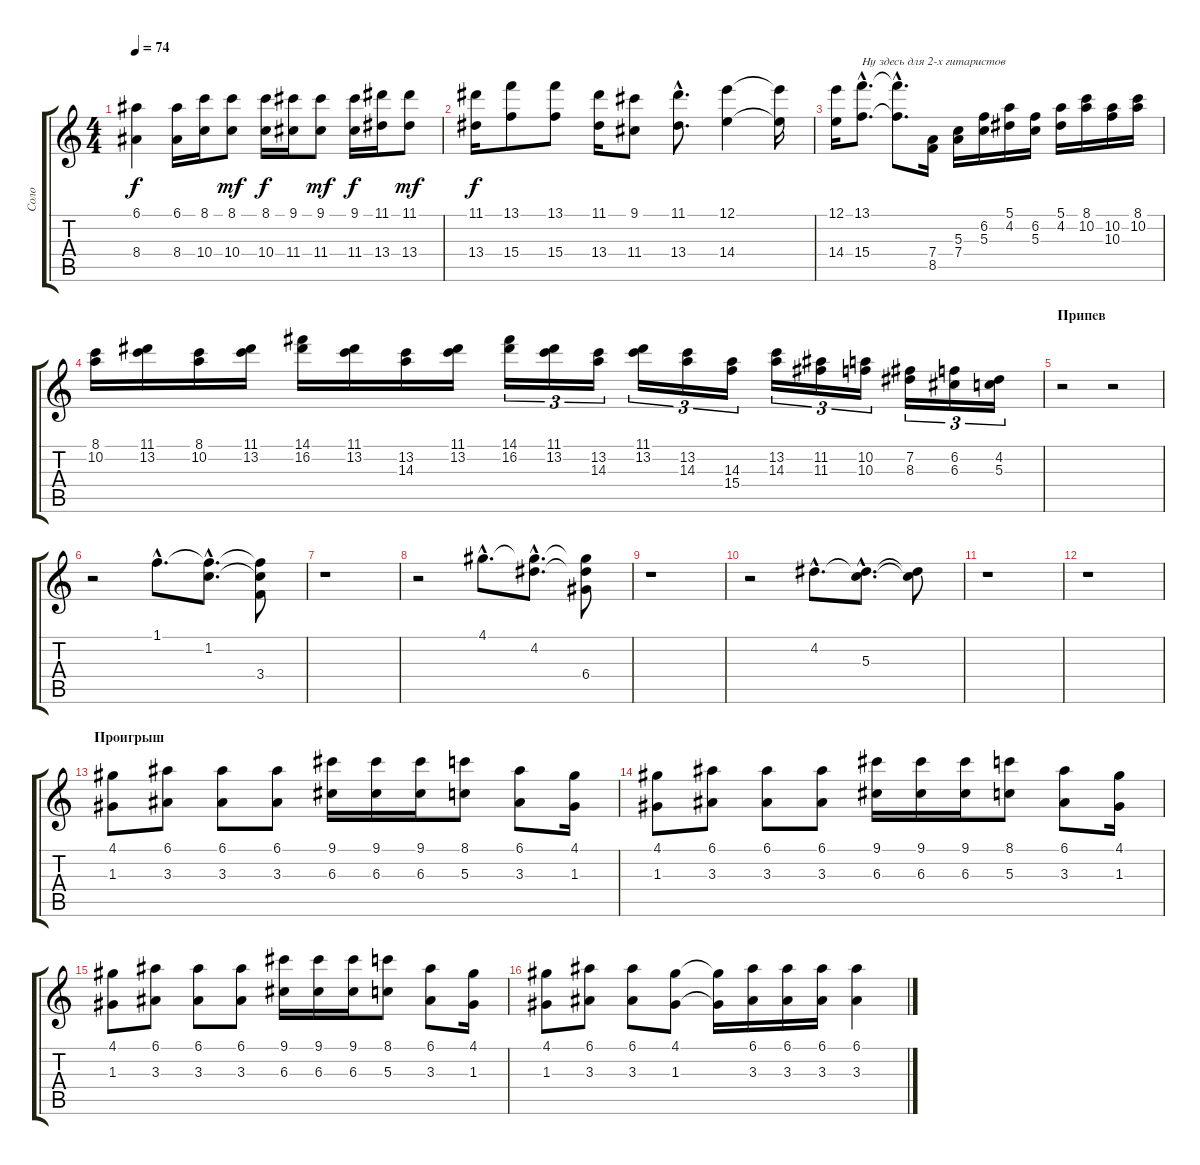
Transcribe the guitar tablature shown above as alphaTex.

\track ("Соло" "Соло") {instrument distortionguitar}
\staff {score tabs}
\tuning (E4 B3 G3 D3 A2 E2) {hide}
\ts (4 4)
\tempo 74
\clef g2
\ks c
(6.1 8.4).4{dy f} (6.1 8.4).16 (8.1 10.4).16 (8.1 10.4).8{dy mf} (8.1 10.4).16{dy f} (9.1 11.4).16 (9.1 11.4).8{dy mf} (9.1 11.4).16{dy f} (11.1 13.4).16 (11.1 13.4).8{dy mf} |
(11.1 13.4).16{dy f} (13.1 15.4).8 (13.1 15.4).8 (11.1 13.4).16 (9.1 11.4).8 (11.1{hac} 13.4{hac}).8{d} (12.1 14.4).4 (12.1{t} 14.4{t}).16 |
(12.1 14.4).16 (13.1 15.4{hac}).8{d txt "Ну здесь для 2-х гитаристов"} (13.1{hac t} 15.4{hac t}).8{d} (7.4 8.5).16 (5.3 7.4).16 (6.2 5.3).16 (5.1 4.2).16 (6.2 5.3).16 (5.1 4.2).16 (8.1 10.2).16 (10.2 10.3).16 (8.1 10.2).16 |
(8.1 10.2).16 (11.1 13.2).16 (8.1 10.2).16 (11.1 13.2).16 (14.1 16.2).16 (11.1 13.2).16 (13.2 14.3).16 (11.1 13.2).16 (14.1 16.2).16{tu (3 2)} (11.1 13.2).16{tu (3 2)} (13.2 14.3).16{tu (3 2)} (11.1 13.2).16{tu (3 2)} (13.2 14.3).16{tu (3 2)} (14.3 15.4).16{tu (3 2)} (13.2 14.3).16{tu (3 2)} (11.2 11.3).16{tu (3 2)} (10.2 10.3).16{tu (3 2)} (7.2 8.3).16{tu (3 2)} (6.2 6.3).16{tu (3 2)} (4.2 5.3).16{tu (3 2)} |
\section ("" "Припев")
r.2{volume 12} r.2 |
r.2 1.1{hac}.8{d} (1.1{hac t} 1.2{hac}).8{d} (1.1{t} 1.2{t} 3.4).8 |
r.1 |
r.2 4.1{hac}.8{d} (4.1{hac t} 4.2{hac}).8{d} (4.1{t} 4.2{t} 6.4).8 |
r.1 |
r.2 4.2{hac}.8{d} (4.2{hac t} 5.3{hac}).8{d} (4.2{t} 5.3{t}).8 |
r.1 |
r.1 |
\section ("" "Проигрыш")
(4.1 1.3).8 (6.1 3.3).8 (6.1 3.3).8 (6.1 3.3).8 (9.1 6.3).16 (9.1 6.3).16 (9.1 6.3).16 (8.1 5.3).8 (6.1 3.3).8 (4.1 1.3).16 |
(4.1 1.3).8 (6.1 3.3).8 (6.1 3.3).8 (6.1 3.3).8 (9.1 6.3).16 (9.1 6.3).16 (9.1 6.3).16 (8.1 5.3).8 (6.1 3.3).8 (4.1 1.3).16 |
(4.1 1.3).8 (6.1 3.3).8 (6.1 3.3).8 (6.1 3.3).8 (9.1 6.3).16 (9.1 6.3).16 (9.1 6.3).16 (8.1 5.3).8 (6.1 3.3).8 (4.1 1.3).16 |
(4.1 1.3).8 (6.1 3.3).8 (6.1 3.3).8 (4.1 1.3).8 (4.1{t} 1.3{t}).16 (6.1 3.3).16 (6.1 3.3).16 (6.1 3.3).16 (6.1 3.3).4
